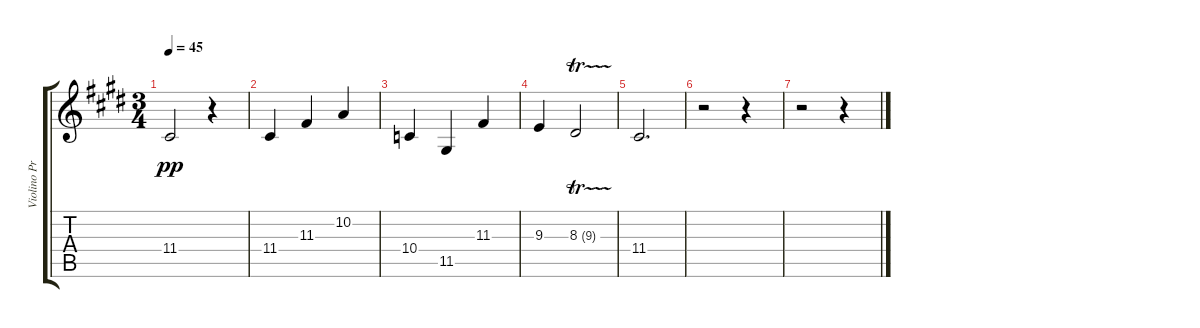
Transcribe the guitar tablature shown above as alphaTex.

\track ("Violino Principale" "Violino Pr") {instrument violin}
\staff {score tabs}
\tuning (E4 B3 G3 D3 A2 E2) {hide}
\ts (3 4)
\tempo 45
\clef g2
\ks c#minor
11.4.2{dy pp} r.4 |
\ks e
11.4.4 11.3.4 10.2.4 |
\ks c#minor
10.4.4 11.5.4 11.3.4 |
9.3.4 8.3{tr (9 32)}.2 |
\ks e
11.4.2{d} |
\ks c#minor
r.2 r.4 |
r.2 r.4
